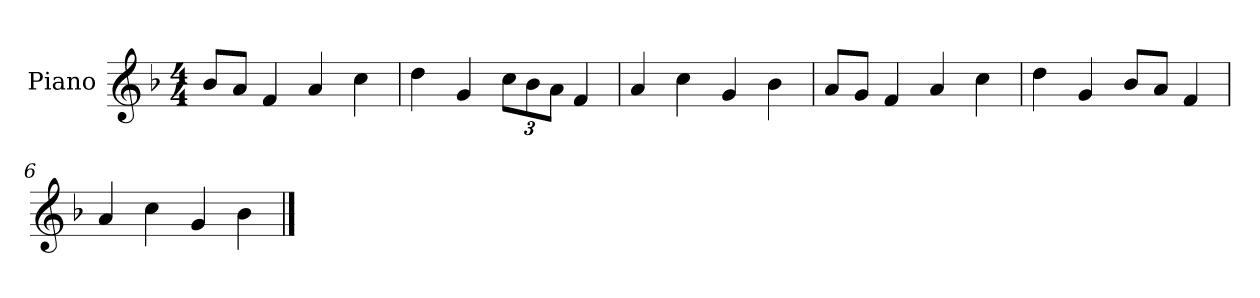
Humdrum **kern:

**kern
*part1
*staff1
*I"Piano
*I'P-no
*clefG2
*k[b-]
*M4/4
*MM90
=1
8b-/L
8a/J
4f/
4a/
4cc\
=2
4dd\
4g/
*Xbrackettup
12cc\L
12b-\
12a\J
4f/
=3
4a/
4cc\
4g/
4b-\
=4
8a/L
8g/J
4f/
4a/
4cc\
=5
4dd\
4g/
8b-/L
8a/J
4f/
=6
4a/
4cc\
4g/
4b-\
==
*-
